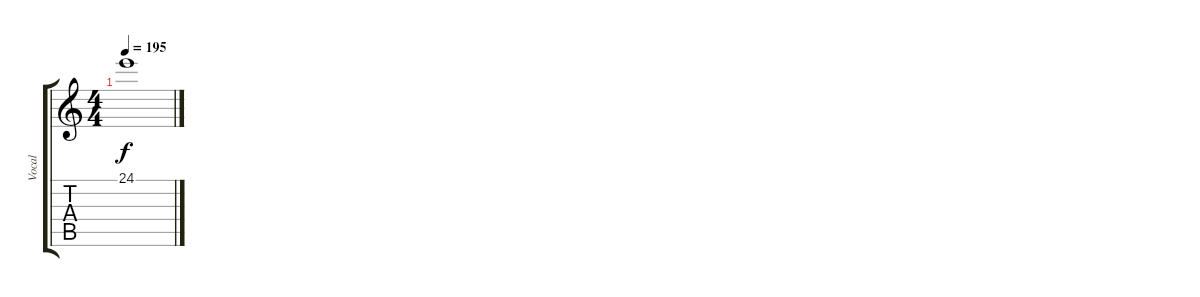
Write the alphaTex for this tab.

\track ("Vocal" "Vocal") {instrument lead6voice}
\staff {score tabs}
\tuning (E4 B3 G3 D3 A2 E2) {hide}
\ts (4 4)
\tempo 195
\clef g2
\ks c
24.1{t}.1{dy f}
